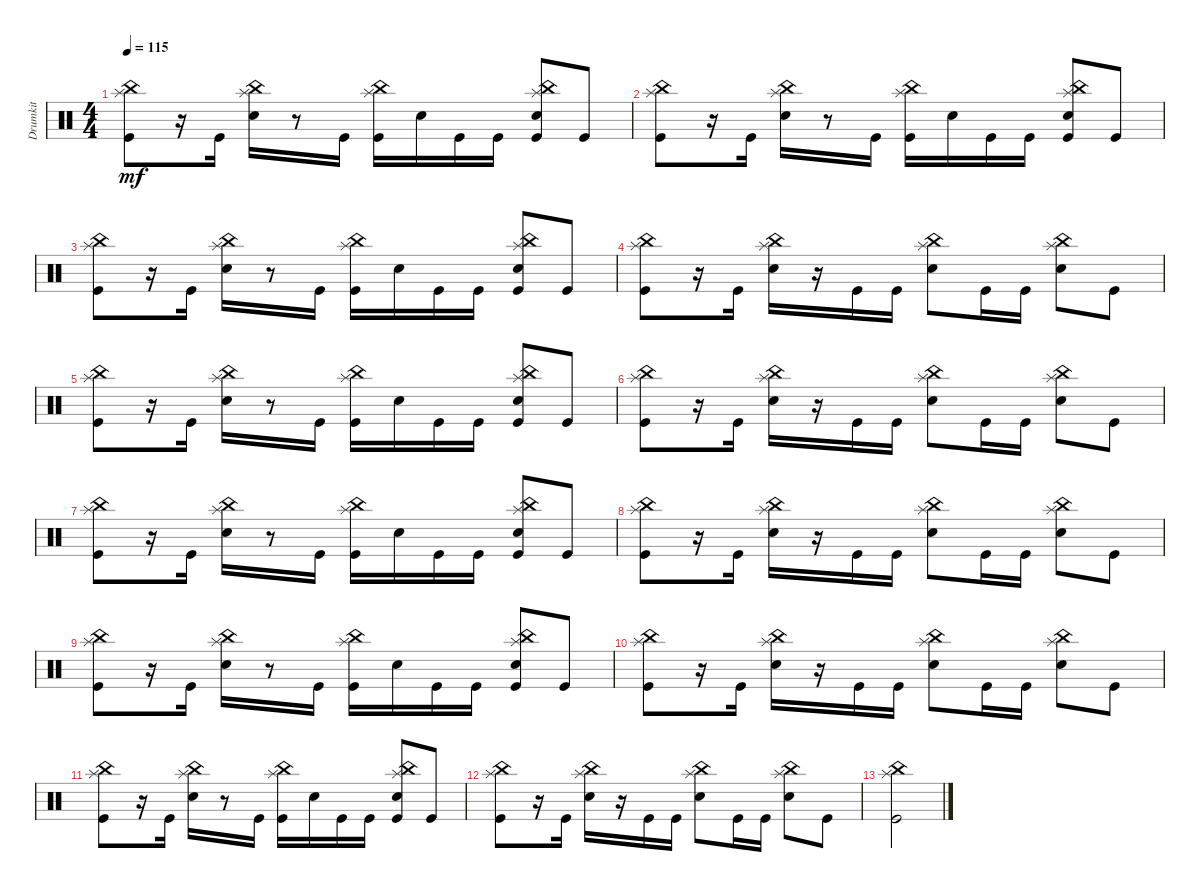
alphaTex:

\track ("Drumkit" "Drumkit") {instrument percussion}
\staff {score}
\articulation defaults
\ts (4 4)
\tempo 115
\clef neutral
\ks c
("Kick (hit)" "Splash (hit)" "China (hit)").8{dy mf} r.16 "Kick (hit)".16 ("Snare (hit) 2" "Splash (hit)" "China (hit)").16 r.8 "Kick (hit)".16 ("Splash (hit)" "China (hit)" "Kick (hit)").16 "Snare (hit) 2".16 "Kick (hit)".16 "Kick (hit)".16 ("Splash (hit)" "China (hit)" "Snare (hit) 2" "Kick (hit)").8 "Kick (hit)".8 |
("Kick (hit)" "Splash (hit)" "China (hit)").8 r.16 "Kick (hit)".16 ("Snare (hit) 2" "Splash (hit)" "China (hit)").16 r.8 "Kick (hit)".16 ("Splash (hit)" "China (hit)" "Kick (hit)").16 "Snare (hit) 2".16 "Kick (hit)".16 "Kick (hit)".16 ("Splash (hit)" "China (hit)" "Snare (hit) 2" "Kick (hit)").8 "Kick (hit)".8 |
("Kick (hit)" "Splash (hit)" "China (hit)").8 r.16 "Kick (hit)".16 ("Snare (hit) 2" "Splash (hit)" "China (hit)").16 r.8 "Kick (hit)".16 ("Splash (hit)" "China (hit)" "Kick (hit)").16 "Snare (hit) 2".16 "Kick (hit)".16 "Kick (hit)".16 ("Splash (hit)" "China (hit)" "Snare (hit) 2" "Kick (hit)").8 "Kick (hit)".8 |
("Kick (hit)" "Splash (hit)" "China (hit)").8 r.16 "Kick (hit)".16 ("Snare (hit) 2" "Splash (hit)" "China (hit)").16 r.16 "Kick (hit)".16 "Kick (hit)".16 ("Splash (hit)" "China (hit)" "Snare (hit) 2").8 "Kick (hit)".16 "Kick (hit)".16 ("Snare (hit) 2" "China (hit)" "Splash (hit)").8 "Kick (hit)".8 |
("Kick (hit)" "Splash (hit)" "China (hit)").8 r.16 "Kick (hit)".16 ("Snare (hit) 2" "Splash (hit)" "China (hit)").16 r.8 "Kick (hit)".16 ("Splash (hit)" "China (hit)" "Kick (hit)").16 "Snare (hit) 2".16 "Kick (hit)".16 "Kick (hit)".16 ("Splash (hit)" "China (hit)" "Snare (hit) 2" "Kick (hit)").8 "Kick (hit)".8 |
("Kick (hit)" "Splash (hit)" "China (hit)").8 r.16 "Kick (hit)".16 ("Snare (hit) 2" "Splash (hit)" "China (hit)").16 r.16 "Kick (hit)".16 "Kick (hit)".16 ("Splash (hit)" "China (hit)" "Snare (hit) 2").8 "Kick (hit)".16 "Kick (hit)".16 ("Snare (hit) 2" "China (hit)" "Splash (hit)").8 "Kick (hit)".8 |
("Kick (hit)" "Splash (hit)" "China (hit)").8 r.16 "Kick (hit)".16 ("Snare (hit) 2" "Splash (hit)" "China (hit)").16 r.8 "Kick (hit)".16 ("Splash (hit)" "China (hit)" "Kick (hit)").16 "Snare (hit) 2".16 "Kick (hit)".16 "Kick (hit)".16 ("Splash (hit)" "China (hit)" "Snare (hit) 2" "Kick (hit)").8 "Kick (hit)".8 |
("Kick (hit)" "Splash (hit)" "China (hit)").8 r.16 "Kick (hit)".16 ("Snare (hit) 2" "Splash (hit)" "China (hit)").16 r.16 "Kick (hit)".16 "Kick (hit)".16 ("Splash (hit)" "China (hit)" "Snare (hit) 2").8 "Kick (hit)".16 "Kick (hit)".16 ("Snare (hit) 2" "China (hit)" "Splash (hit)").8 "Kick (hit)".8 |
("Kick (hit)" "Splash (hit)" "China (hit)").8 r.16 "Kick (hit)".16 ("Snare (hit) 2" "Splash (hit)" "China (hit)").16 r.8 "Kick (hit)".16 ("Splash (hit)" "China (hit)" "Kick (hit)").16 "Snare (hit) 2".16 "Kick (hit)".16 "Kick (hit)".16 ("Splash (hit)" "China (hit)" "Snare (hit) 2" "Kick (hit)").8 "Kick (hit)".8 |
("Kick (hit)" "Splash (hit)" "China (hit)").8 r.16 "Kick (hit)".16 ("Snare (hit) 2" "Splash (hit)" "China (hit)").16 r.16 "Kick (hit)".16 "Kick (hit)".16 ("Splash (hit)" "China (hit)" "Snare (hit) 2").8 "Kick (hit)".16 "Kick (hit)".16 ("Snare (hit) 2" "China (hit)" "Splash (hit)").8 "Kick (hit)".8 |
("Kick (hit)" "Splash (hit)" "China (hit)").8 r.16 "Kick (hit)".16 ("Snare (hit) 2" "Splash (hit)" "China (hit)").16 r.8 "Kick (hit)".16 ("Splash (hit)" "China (hit)" "Kick (hit)").16 "Snare (hit) 2".16 "Kick (hit)".16 "Kick (hit)".16 ("Splash (hit)" "China (hit)" "Snare (hit) 2" "Kick (hit)").8 "Kick (hit)".8 |
("Kick (hit)" "Splash (hit)" "China (hit)").8 r.16 "Kick (hit)".16 ("Snare (hit) 2" "Splash (hit)" "China (hit)").16 r.16 "Kick (hit)".16 "Kick (hit)".16 ("Splash (hit)" "China (hit)" "Snare (hit) 2").8 "Kick (hit)".16 "Kick (hit)".16 ("Snare (hit) 2" "China (hit)" "Splash (hit)").8 "Kick (hit)".8 |
("Kick (hit)" "Splash (hit)" "China (hit)").2
